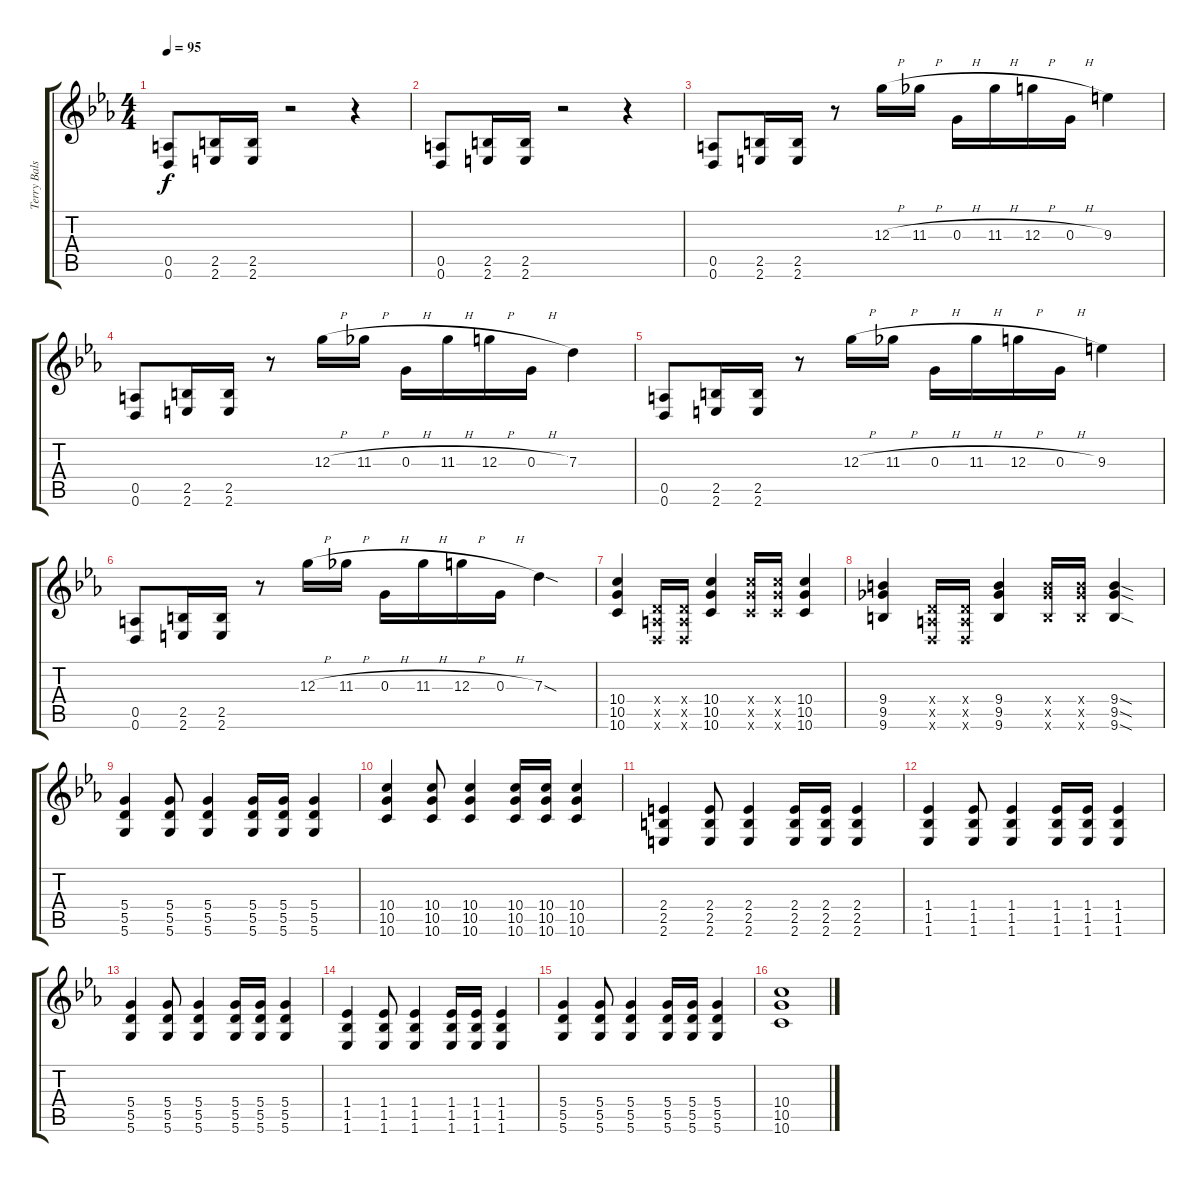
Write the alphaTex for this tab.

\track ("Terry Balsamo" "Terry Bals") {instrument overdrivenguitar}
\staff {score tabs}
\tuning (E4 B3 G3 D3 A2 D2) {hide}
\ts (4 4)
\tempo 95
\clef g2
\ks eb
(0.5 0.6).8{dy f} (2.5 2.6).16 (2.5 2.6).16 r.2 r.4 |
(0.5 0.6).8 (2.5 2.6).16 (2.5 2.6).16 r.2 r.4 |
(0.5 0.6).8 (2.5 2.6).16 (2.5 2.6).16 r.8 12.3{h}.16 11.3{h}.16 0.3{h}.16 11.3{h}.16 12.3{h}.16 0.3{h}.16 9.3.4 |
(0.5 0.6).8 (2.5 2.6).16 (2.5 2.6).16 r.8 12.3{h}.16 11.3{h}.16 0.3{h}.16 11.3{h}.16 12.3{h}.16 0.3{h}.16 7.3.4 |
(0.5 0.6).8 (2.5 2.6).16 (2.5 2.6).16 r.8 12.3{h}.16 11.3{h}.16 0.3{h}.16 11.3{h}.16 12.3{h}.16 0.3{h}.16 9.3.4 |
(0.5 0.6).8 (2.5 2.6).16 (2.5 2.6).16 r.8 12.3{h}.16 11.3{h}.16 0.3{h}.16 11.3{h}.16 12.3{h}.16 0.3{h}.16 7.3{sod}.4 |
(10.4 10.5 10.6).4 (0.4{x} 0.5{x} 0.6{x}).16 (0.4{x} 0.5{x} 0.6{x}).16 (10.4 10.5 10.6).4 (10.4{x} 10.5{x} 10.6{x}).16 (10.4{x} 10.5{x} 10.6{x}).16 (10.4 10.5 10.6).4 |
(9.4 9.5 9.6).4 (0.4{x} 0.5{x} 0.6{x}).16 (0.4{x} 0.5{x} 0.6{x}).16 (9.4 9.5 9.6).4 (9.4{x} 9.5{x} 9.6{x}).16 (9.4{x} 9.5{x} 9.6{x}).16 (9.4{sod} 9.5{sod} 9.6{sod}).4 |
(5.4 5.5 5.6).4 (5.4 5.5 5.6).8 (5.4 5.5 5.6).4 (5.4 5.5 5.6).16 (5.4 5.5 5.6).16 (5.4 5.5 5.6).4 |
(10.4 10.5 10.6).4 (10.4 10.5 10.6).8 (10.4 10.5 10.6).4 (10.4 10.5 10.6).16 (10.4 10.5 10.6).16 (10.4 10.5 10.6).4 |
(2.4 2.5 2.6).4 (2.4 2.5 2.6).8 (2.4 2.5 2.6).4 (2.4 2.5 2.6).16 (2.4 2.5 2.6).16 (2.4 2.5 2.6).4 |
(1.4 1.5 1.6).4 (1.4 1.5 1.6).8 (1.4 1.5 1.6).4 (1.4 1.5 1.6).16 (1.4 1.5 1.6).16 (1.4 1.5 1.6).4 |
(5.4 5.5 5.6).4 (5.4 5.5 5.6).8 (5.4 5.5 5.6).4 (5.4 5.5 5.6).16 (5.4 5.5 5.6).16 (5.4 5.5 5.6).4 |
(1.4 1.5 1.6).4 (1.4 1.5 1.6).8 (1.4 1.5 1.6).4 (1.4 1.5 1.6).16 (1.4 1.5 1.6).16 (1.4 1.5 1.6).4 |
(5.4 5.5 5.6).4 (5.4 5.5 5.6).8 (5.4 5.5 5.6).4 (5.4 5.5 5.6).16 (5.4 5.5 5.6).16 (5.4 5.5 5.6).4 |
(10.4 10.5 10.6).1
